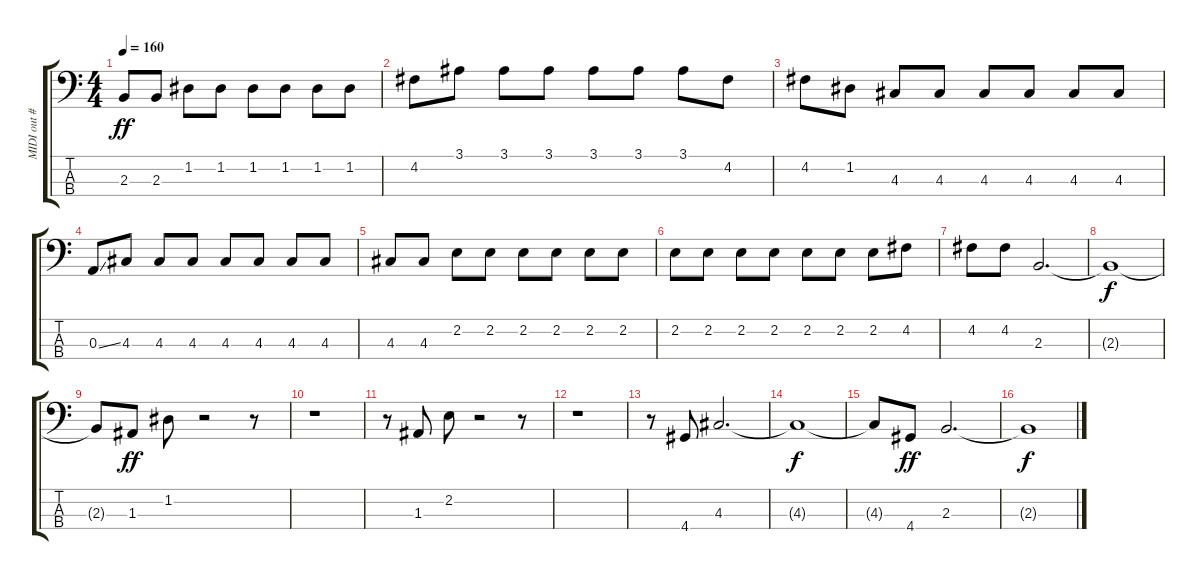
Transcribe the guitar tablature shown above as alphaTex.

\track ("MIDI out #3" "MIDI out #") {instrument electricbasspick}
\staff {score tabs}
\tuning (G2 D2 A1 E1) {hide}
\ts (4 4)
\tempo 160
\clef f4
\ks c
2.3.8{dy ff} 2.3.8 1.2.8 1.2.8 1.2.8 1.2.8 1.2.8 1.2.8 |
4.2.8 3.1.8 3.1.8 3.1.8 3.1.8 3.1.8 3.1.8 4.2.8 |
4.2.8 1.2.8 4.3.8 4.3.8 4.3.8 4.3.8 4.3.8 4.3.8 |
0.3{ss}.8 4.3.8 4.3.8 4.3.8 4.3.8 4.3.8 4.3.8 4.3.8 |
4.3.8 4.3.8 2.2.8 2.2.8 2.2.8 2.2.8 2.2.8 2.2.8 |
2.2.8 2.2.8 2.2.8 2.2.8 2.2.8 2.2.8 2.2.8 4.2.8 |
4.2.8 4.2.8 2.3.2{d} |
2.3{t}.1{dy f} |
2.3{t}.8 1.3.8{dy ff} 1.2.8 r.2 r.8 |
r.1 |
r.8 1.3.8 2.2.8 r.2 r.8 |
r.1 |
r.8 4.4.8 4.3.2{d} |
4.3{t}.1{dy f} |
4.3{t}.8 4.4.8{dy ff} 2.3.2{d} |
2.3{t}.1{dy f}
